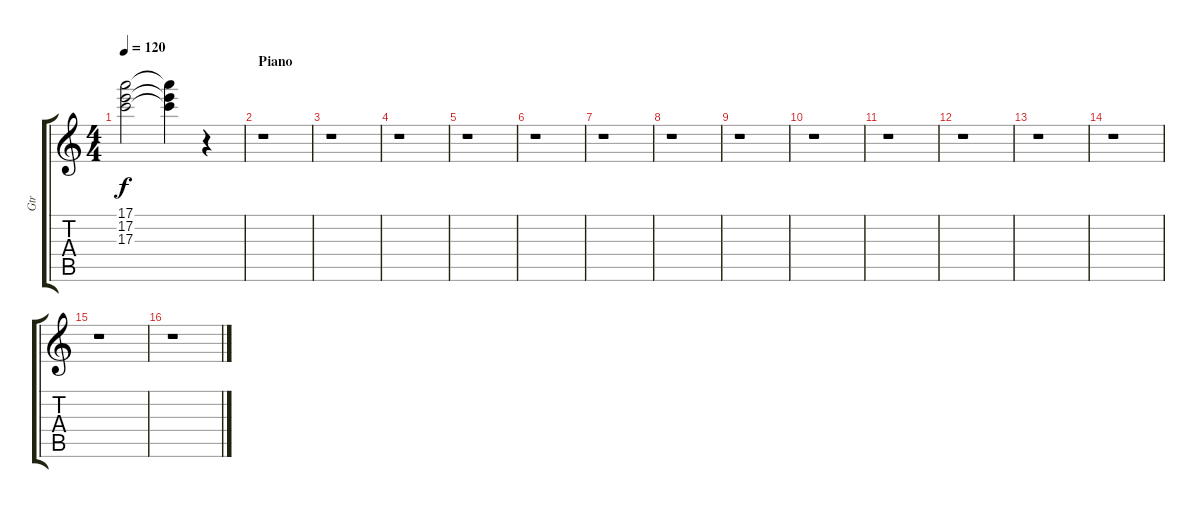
\track ("Gtr" "Gtr") {instrument overdrivenguitar}
\staff {score tabs}
\tuning (E4 B3 G3 D3 A2 E2) {hide}
\ts (4 4)
\tempo 120
\clef g2
\ks c
(17.1{t} 17.2{t} 17.3{t}).2{dy f} (17.1{t} 17.2{t} 17.3{t}).4 r.4 |
\section ("" "Piano")
r.1 |
r.1 |
r.1 |
r.1 |
r.1 |
r.1 |
r.1 |
r.1 |
r.1 |
r.1 |
r.1 |
r.1 |
r.1 |
r.1 |
r.1
